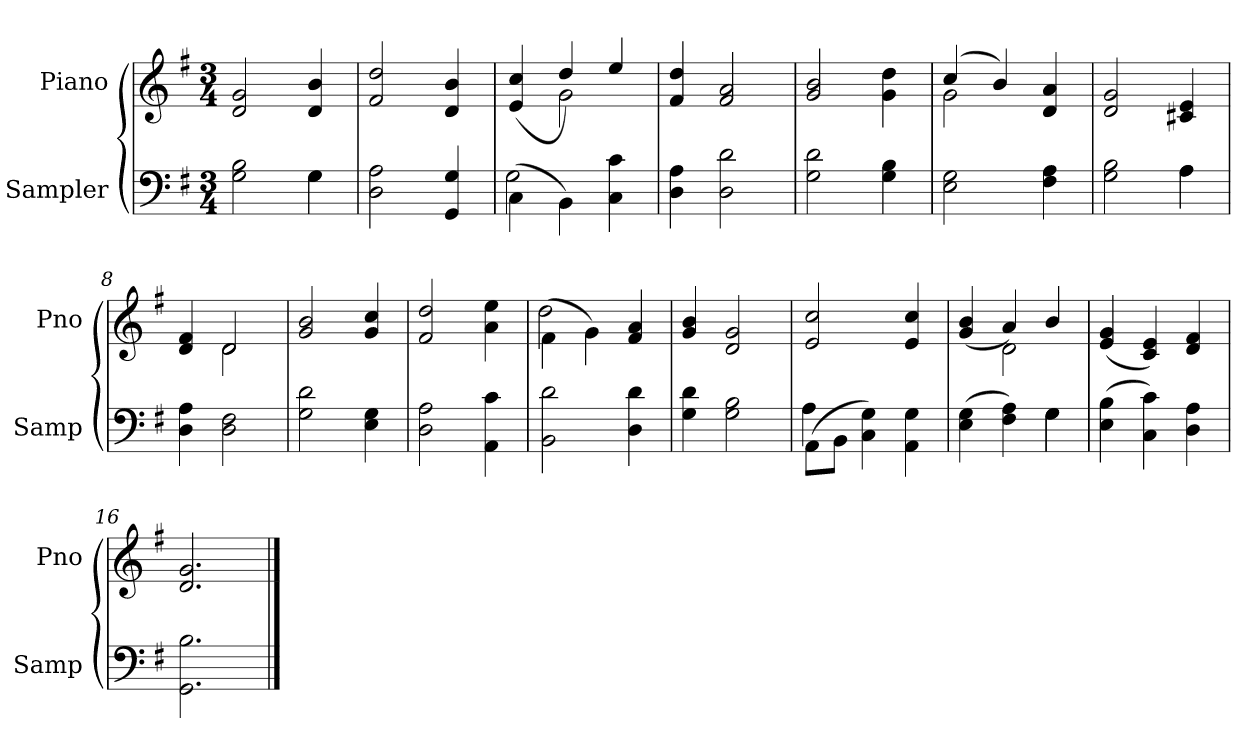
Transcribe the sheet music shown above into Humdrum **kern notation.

**kern	**kern
*part2	*part1
*staff2	*staff1
*I"Sampler	*I"Piano
*I'Samp	*I'Pno
*clefF4	*clefG2
*k[f#]	*k[f#]
*G:	*G:
*M3/4	*M3/4
=1	=1
*^	*
2G 2B	2ryy	2d 2g
4G\	4G	4d 4b
*v	*v	*
=2	=2
2D 2A	2f# 2dd
4GG 4G	4d 4b
=3	=3
*^	*^
(4C\	2G	(4e 4cc	4ryy
4BB\)	.	4dd/)	2g
4C 4c	4ryy	4ee/	.
*v	*v	*	*
*	*v	*v
=4	=4
4D 4A	4f# 4dd
2D 2d	2f# 2a
=5	=5
2G 2d	2g 2b
4G 4B	4g 4dd
=6	=6
*	*^
2E 2G	(4cc/	2g
.	4b/)	.
4F# 4A	4d 4a	4ryy
*	*v	*v
=7	=7
*^	*
2G 2B	2ryy	2d 2g
4A\	4A	4c#X 4e
*v	*v	*
=8	=8
*	*^
4D 4A	4d 4f#	4ryy
2D 2F#	2d/	2d
*	*v	*v
=9	=9
2G 2d	2g 2b
4E 4G	4g 4cc
=10	=10
2D 2A	2f# 2dd
4AA 4c	4a 4ee
=11	=11
*	*^
2BB 2d	(4f#\	2dd
.	4g\)	.
4D 4d	4f# 4a	4ryy
*	*v	*v
=12	=12
4G 4d	4g 4b
2G 2B	2d 2g
=13	=13
*^	*
(8AA\L	4A	2e 2cc
8BB\J	.	.
4C 4G)	2ryy	.
4AA 4G	.	4e 4cc
=14	=14	=14
*	*	*^
(4E 4G	2ryy	(4g 4b	4ryy
4F# 4A)	.	4a/)	2d
4G\	4G	4b/	.
*v	*v	*	*
*	*v	*v
=15	=15
(4E 4B	(4e 4g
4C 4c)	4c 4e)
4D 4A	4d 4f#
=16	=16
2.GG 2.B	2.d 2.g
==	==
*-	*-
